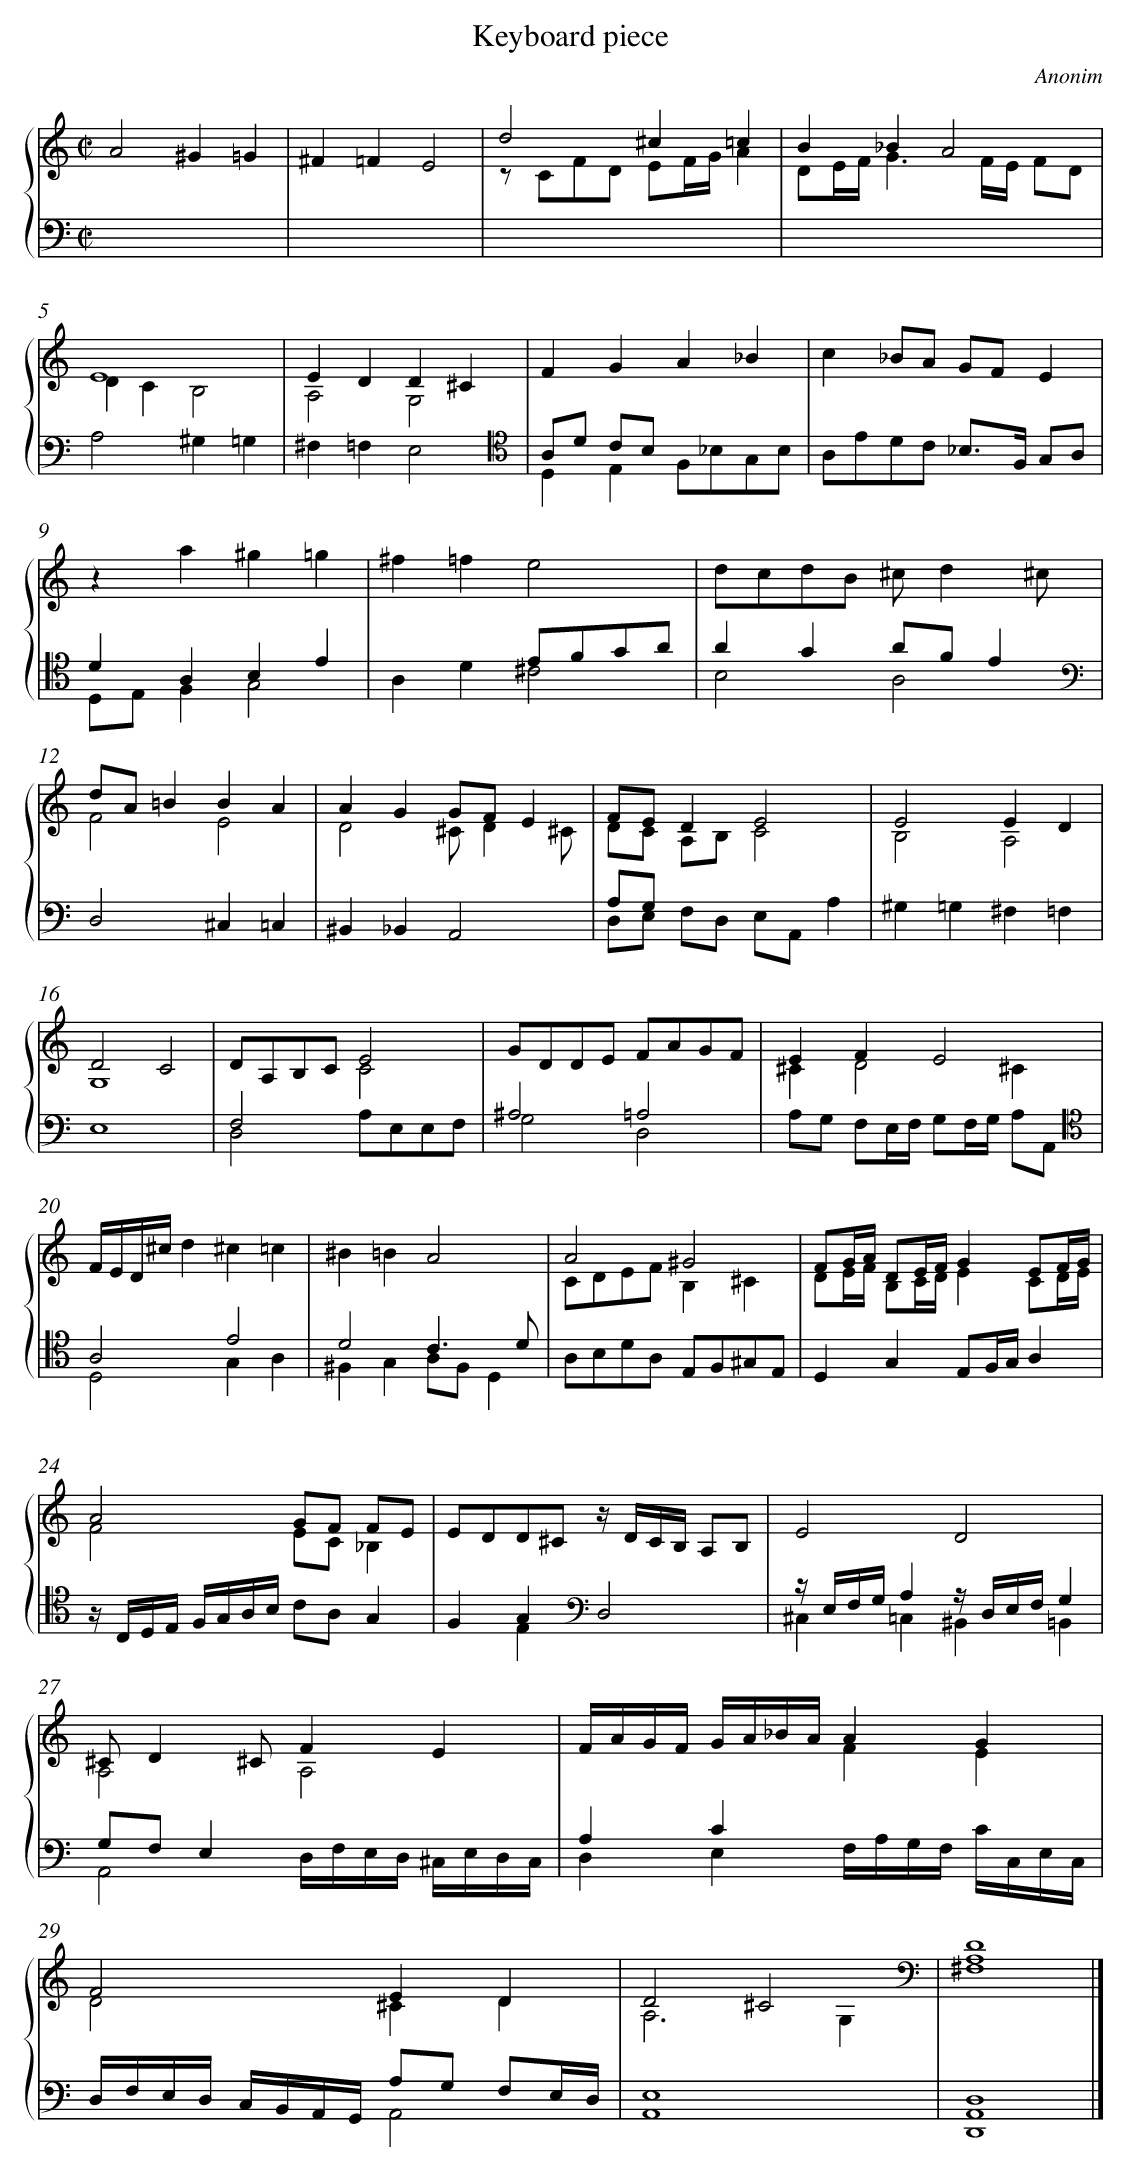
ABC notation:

X:1
T: Keyboard piece
C: Anonim
L: 1/8
M: C|
%%staves {1 2}
V: 1
V: 2 clef=bass
K: C
[V:1] A4^G2=G2 |
[V:2] x8 |
[V:1] ^F2=F2E4 |
[V:2] x8 |
[V:1] d4^c2=c2 & z CFD EF/G/A2 |
[V:2] x8 |
[V:1] B2_B2A4 & DE/F/G3F/E/ FD |
[V:2] x8 |
[V:1] E8 & D2C2B,4 |
[V:2] A,4^G,2=G,2 |
[V:1] E2D2D2^C2 & A,4G,4 |
[V:2] ^F,2=F,2E,4 |
[V:1] F2G2A2_B2 |
[V:2] [K:clef=tenor]A,D CB,x4 & D,2E,2F,_B,G,B, |
[V:1] c2_BA GFE2 |
[V:2] A,EDC _B,>F, G,A, |
[V:1] z2a2^g2=g2 |
[V:2] D2A,2B,2E2 & D,E,F,2G,4 |
[V:1] ^f2=f2e4 |
[V:2] x4EFGA & A,2D2^C4 |
[V:1] dcdB ^cd2^c |
[V:2] A2G2AFE2 & B,4A,4 |
[V:1] dA=B2B2A2 & F4E4 |
[V:2] [K:clef=bass]D,4^C,2=C,2 |
[V:1] A2G2GFE2 & D4^CD2^C |
[V:2] ^B,,2_B,,2A,,4 |
[V:1] FED2E4 & DC A,B,C4 |
[V:2] A,G,x2x4 & D,E, F,D, E,A,,A,2 |
[V:1] E4E2D2 & B,4A,4 |
[V:2] ^G,2=G,2^F,2=F,2 |
[V:1] D4C4 & G,8 |
[V:2] E,8 |
[V:1] DA,B,CE4 & x4C4 |
[V:2] F,4x4 & D,4A,E,E,F, |
[V:1] GDDE FAGF |
[V:2] ^A,4=A,4 & G,4D,4 |
[V:1] E2F2E4 & ^C2D4^C2 |
[V:2] A,G, F,E,/F,/ G,F,/G,/ A,A,,[K:clef=tenor] |
[V:1] F/E/D/^c/d2^c2=c2 |
[V:2] A,4E4 & D,4G,2A,2 |
[V:1] ^B2=B2A4 |
[V:2] D4C3D & ^F,2G,2A,F,D,2 |
[V:1] A4^G4 & CDEFB,2^C2 |
[V:2] A,B,DA, E,F,^G,E, |
[V:1] FG/A/ DE/F/G2EF/G/ & DE/F/ B,C/D/E2CD/E/ |
[V:2] D,2G,2E,F,/G,/A,2 |
[V:1] A4GF FE & F4EC_B,2 |
[V:2] z/ C,/D,/E,/ F,/G,/A,/B,/ CA,G,2 |
[V:1] EDD^C z/ D/C/B,/ A,B, |
[V:2] F,2G,2[K:clef=bass]D,4 & x2E,2x4 |
[V:1] E4D4 |
[V:2] z/ E,/F,/G,/A,2z/ D,/E,/F,/G,2 & ^C,2=C,2^B,,2=B,,2 |
[V:1] ^CD2^CF2E2 & A,4A,4 |
[V:2] G,F,E,2x4 & A,,4D,/F,/E,/D,/ ^C,/E,/D,/C,/ |
[V:1] F/A/G/F/ G/A/_B/A/A2G2 & x4F2E2 |
[V:2] A,2C2x4 & D,2E,2F,/A,/G,/F,/ C/C,/E,/C,/ |
[V:1] F4E2D2 & D4^C2D2 |
[V:2] D,/F,/E,/D,/ C,/B,,/A,,/G,,/ A,G, F,E,/D,/ & x4A,,4 |
[V:1] D4^C4 & A,6G,2 |
[V:2] [A,,8E,8] |
[V:1] [^F,8A,8D8] & x8 |]
[V:2] [D,,8A,,8D,8] |]
